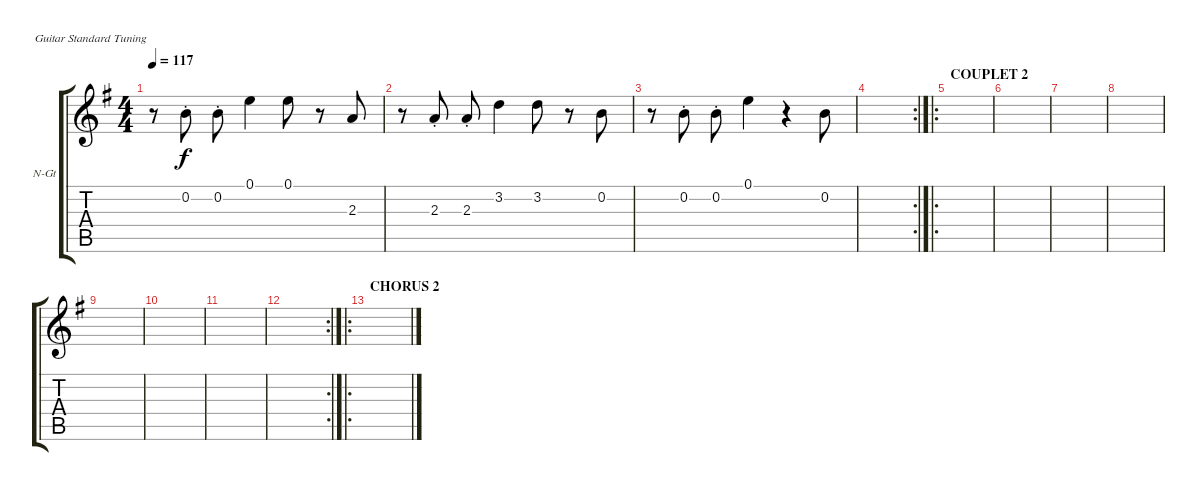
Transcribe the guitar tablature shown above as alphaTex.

\defaultSystemsLayout 4
\bracketExtendMode groupsimilarinstruments
\firstSystemTrackNameOrientation horizontal
\otherSystemsTrackNameOrientation horizontal
\track ("Nylon Guitar" "N-Gt") {instrument acousticguitarnylon}
\staff {score tabs}
\tuning (E4 B3 G3 D3 A2 E2)
\ts (4 4)
\tempo 117
\clef g2
\scale
0.333333
\ks eminor
r.8{dy f} 0.2{st}.8 0.2{st}.8 0.1.4 0.1.8 r.8 2.3.8 |
\scale
0.333333 r.8 2.3{st}.8 2.3{st}.8 3.2.4 3.2.8 r.8 0.2.8 |
\scale
0.303483 r.8 0.2{st}.8 0.2{st}.8 0.1.4 r.4 0.2.8 |
\rc 2
\scale
0.333333 |
\ro
\section ("" "COUPLET 2")
\scale
0.363184 |
\scale
0.333333 |
\scale
0.333333 |
\scale
0.333333 |
\scale
0.333333 |
\scale
0.333333 |
\scale
0.333333 |
\rc 2
\scale
0.333333 |
\ro
\section ("" "CHORUS 2")
\scale
0.363184 |
\scale
0.303483 |
\scale
0.333333 |
\scale
0.333333
